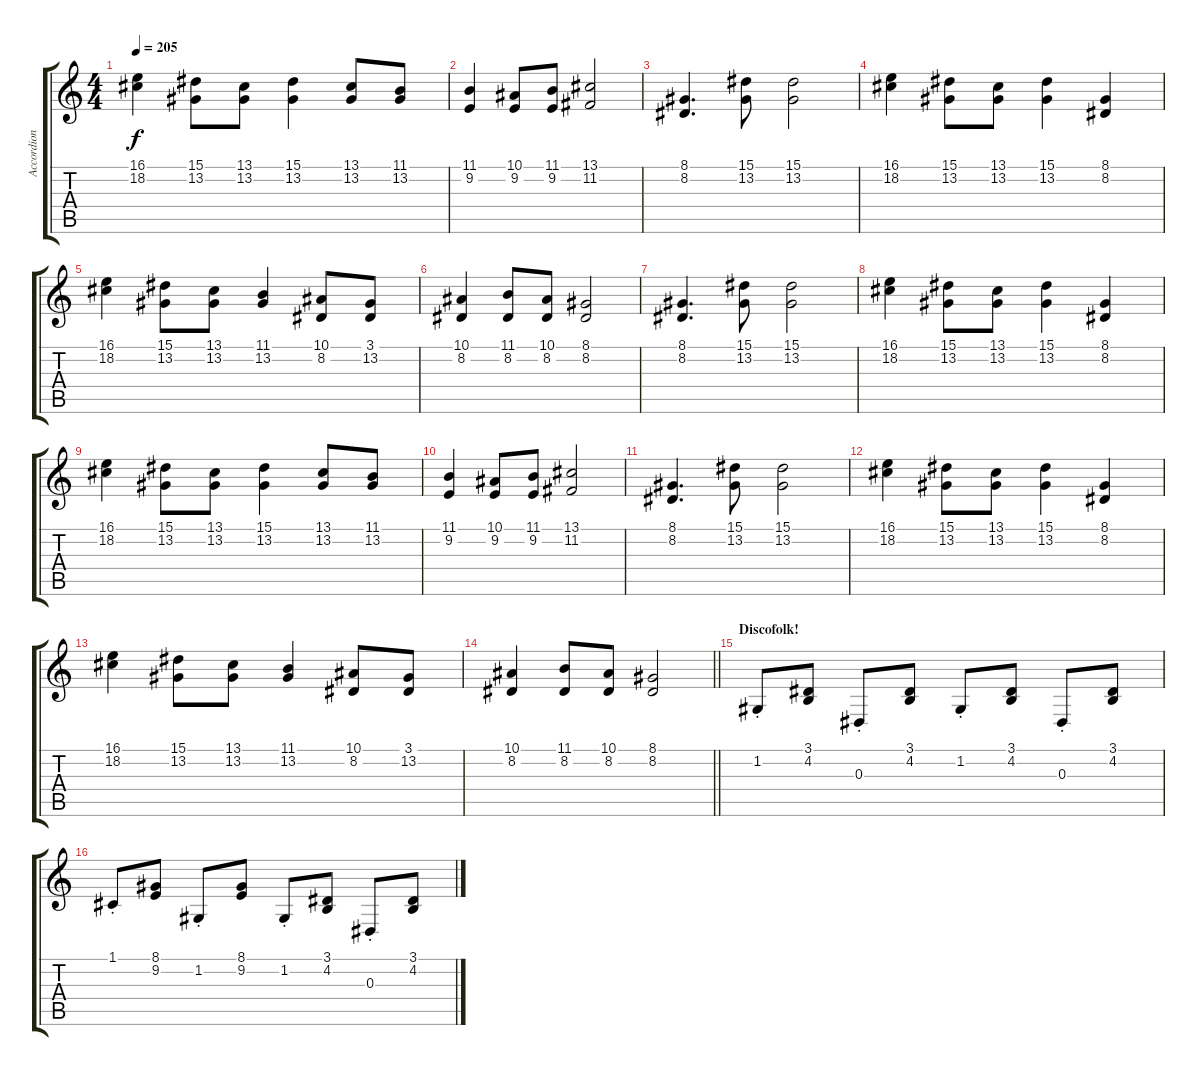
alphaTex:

\track ("Accordion" "Accordion") {instrument accordion}
\staff {score tabs}
\tuning (C4 G3 Eb3 Bb2 F2 C2) {hide}
\ts (4 4)
\tempo 205
\clef g2
\ks c
(16.1 18.2).4{dy f} (15.1 13.2).8 (13.1 13.2).8 (15.1 13.2).4 (13.1 13.2).8 (11.1 13.2).8 |
(11.1 9.2).4 (10.1 9.2).8 (11.1 9.2).8 (13.1 11.2).2 |
(8.1 8.2).4{d} (15.1 13.2).8 (15.1 13.2).2 |
(16.1 18.2).4 (15.1 13.2).8 (13.1 13.2).8 (15.1 13.2).4 (8.1 8.2).4 |
(16.1 18.2).4 (15.1 13.2).8 (13.1 13.2).8 (11.1 13.2).4 (10.1 8.2).8 (3.1 13.2).8 |
(10.1 8.2).4 (11.1 8.2).8 (10.1 8.2).8 (8.1 8.2).2 |
(8.1 8.2).4{d} (15.1 13.2).8 (15.1 13.2).2 |
(16.1 18.2).4 (15.1 13.2).8 (13.1 13.2).8 (15.1 13.2).4 (8.1 8.2).4 |
(16.1 18.2).4 (15.1 13.2).8 (13.1 13.2).8 (15.1 13.2).4 (13.1 13.2).8 (11.1 13.2).8 |
(11.1 9.2).4 (10.1 9.2).8 (11.1 9.2).8 (13.1 11.2).2 |
(8.1 8.2).4{d} (15.1 13.2).8 (15.1 13.2).2 |
(16.1 18.2).4 (15.1 13.2).8 (13.1 13.2).8 (15.1 13.2).4 (8.1 8.2).4 |
(16.1 18.2).4 (15.1 13.2).8 (13.1 13.2).8 (11.1 13.2).4 (10.1 8.2).8 (3.1 13.2).8 |
\barLineRight lightlight
(10.1 8.2).4 (11.1 8.2).8 (10.1 8.2).8 (8.1 8.2).2 |
\section ("" "Discofolk!")
1.2{st}.8 (3.1 4.2).8 0.3{st}.8 (3.1 4.2).8 1.2{st}.8 (3.1 4.2).8 0.3{st}.8 (3.1 4.2).8 |
1.1{st}.8 (8.1 9.2).8 1.2{st}.8 (8.1 9.2).8 1.2{st}.8 (3.1 4.2).8 0.3{st}.8 (3.1 4.2).8
